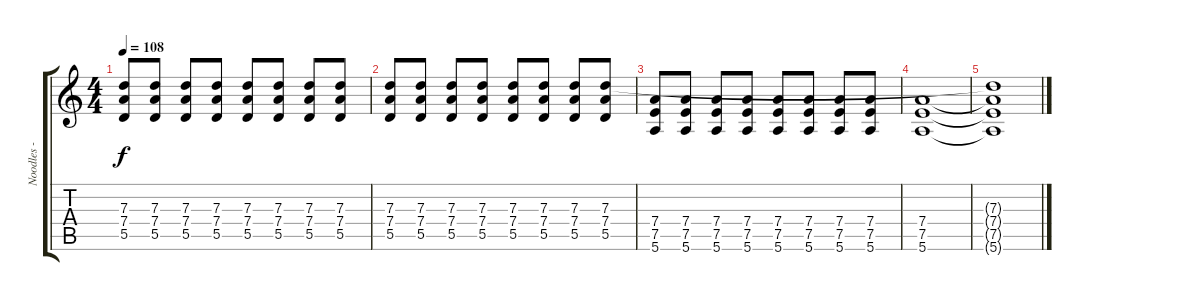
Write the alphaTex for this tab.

\track ("Noodles - Guitar" "Noodles - ") {instrument distortionguitar}
\staff {score tabs}
\tuning (E4 B3 G3 D3 A2 E2) {hide}
\ts (4 4)
\tempo 108
\clef g2
\ks c
(7.3 7.4 5.5).8{dy f} (7.3 7.4 5.5).8 (7.3 7.4 5.5).8 (7.3 7.4 5.5).8 (7.3 7.4 5.5).8 (7.3 7.4 5.5).8 (7.3 7.4 5.5).8 (7.3 7.4 5.5).8 |
(7.3 7.4 5.5).8 (7.3 7.4 5.5).8 (7.3 7.4 5.5).8 (7.3 7.4 5.5).8 (7.3 7.4 5.5).8 (7.3 7.4 5.5).8 (7.3 7.4 5.5).8 (7.3 7.4 5.5).8 |
(7.4 7.5 5.6).8 (7.4 7.5 5.6).8 (7.4 7.5 5.6).8 (7.4 7.5 5.6).8 (7.4 7.5 5.6).8 (7.4 7.5 5.6).8 (7.4 7.5 5.6).8 (7.4 7.5 5.6).8 |
(7.4 7.5 5.6).1 |
(7.3{t} 7.4{t} 7.5{t} 5.6{t}).1
